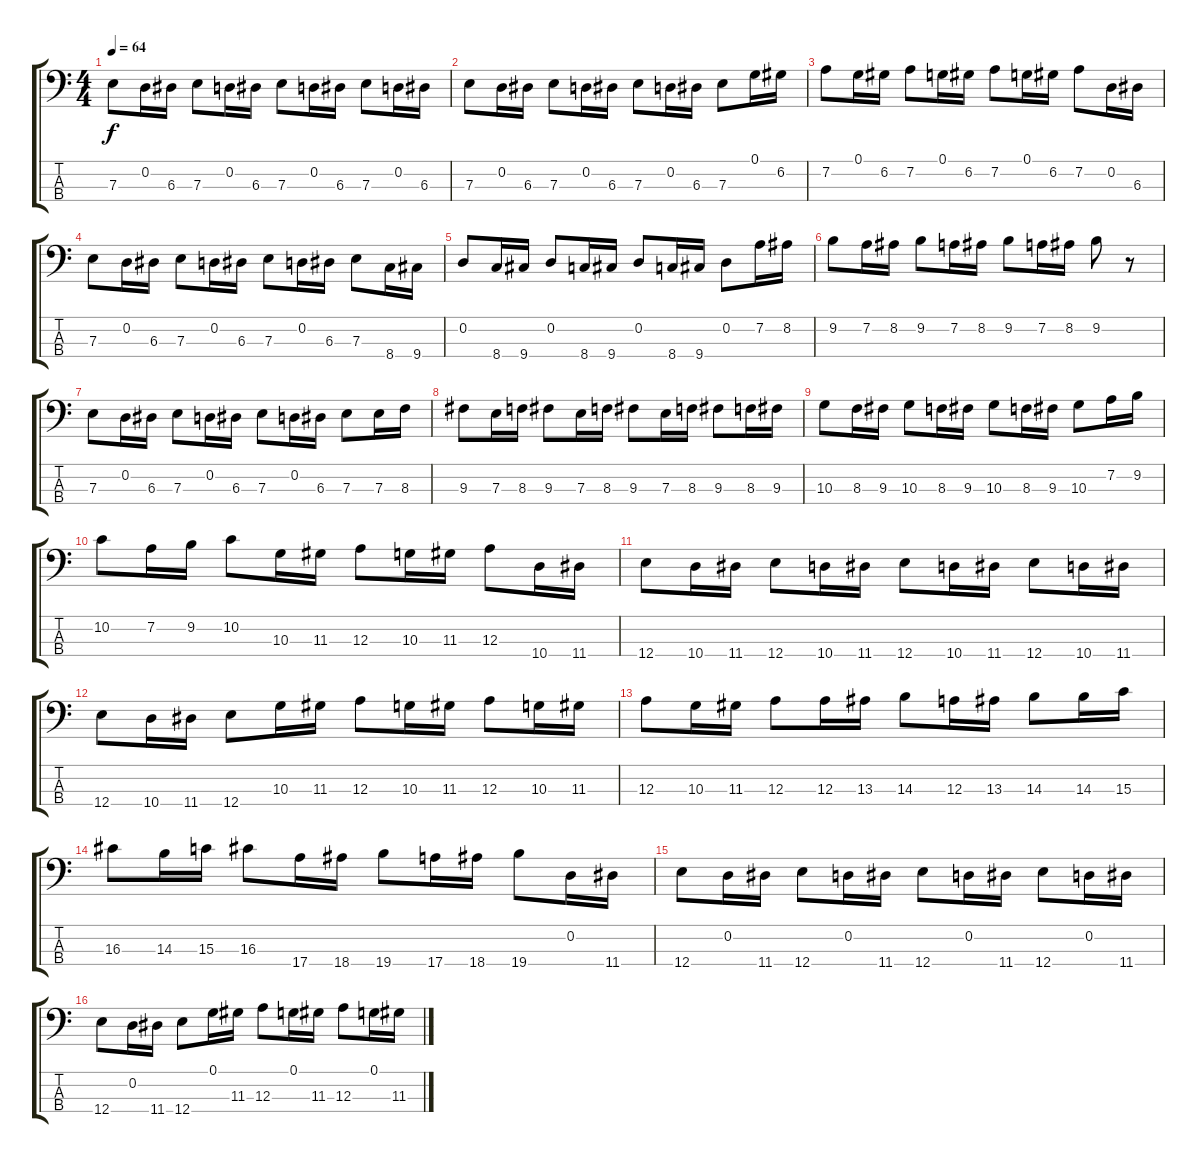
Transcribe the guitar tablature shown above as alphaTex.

\track "" {instrument electricbassfinger}
\staff {score tabs}
\tuning (G2 D2 A1 E1) {hide}
\ts (4 4)
\tempo 64
\clef f4
\ks c
7.3.8{dy f} 0.2.16 6.3.16 7.3.8 0.2.16 6.3.16 7.3.8 0.2.16 6.3.16 7.3.8 0.2.16 6.3.16 |
7.3.8 0.2.16 6.3.16 7.3.8 0.2.16 6.3.16 7.3.8 0.2.16 6.3.16 7.3.8 0.1.16 6.2.16 |
7.2.8 0.1.16 6.2.16 7.2.8 0.1.16 6.2.16 7.2.8 0.1.16 6.2.16 7.2.8 0.2.16 6.3.16 |
7.3.8 0.2.16 6.3.16 7.3.8 0.2.16 6.3.16 7.3.8 0.2.16 6.3.16 7.3.8 8.4.16 9.4.16 |
0.2.8 8.4.16 9.4.16 0.2.8 8.4.16 9.4.16 0.2.8 8.4.16 9.4.16 0.2.8 7.2.16 8.2.16 |
9.2.8 7.2.16 8.2.16 9.2.8 7.2.16 8.2.16 9.2.8 7.2.16 8.2.16 9.2.8 r.8 |
7.3.8 0.2.16 6.3.16 7.3.8 0.2.16 6.3.16 7.3.8 0.2.16 6.3.16 7.3.8 7.3.16 8.3.16 |
9.3.8 7.3.16 8.3.16 9.3.8 7.3.16 8.3.16 9.3.8 7.3.16 8.3.16 9.3.8 8.3.16 9.3.16 |
10.3.8 8.3.16 9.3.16 10.3.8 8.3.16 9.3.16 10.3.8 8.3.16 9.3.16 10.3.8 7.2.16 9.2.16 |
10.2.8 7.2.16 9.2.16 10.2.8 10.3.16 11.3.16 12.3.8 10.3.16 11.3.16 12.3.8 10.4.16 11.4.16 |
12.4.8 10.4.16 11.4.16 12.4.8 10.4.16 11.4.16 12.4.8 10.4.16 11.4.16 12.4.8 10.4.16 11.4.16 |
12.4.8 10.4.16 11.4.16 12.4.8 10.3.16 11.3.16 12.3.8 10.3.16 11.3.16 12.3.8 10.3.16 11.3.16 |
12.3.8 10.3.16 11.3.16 12.3.8 12.3.16 13.3.16 14.3.8 12.3.16 13.3.16 14.3.8 14.3.16 15.3.16 |
16.3.8 14.3.16 15.3.16 16.3.8 17.4.16 18.4.16 19.4.8 17.4.16 18.4.16 19.4.8 0.2.16 11.4.16 |
12.4.8 0.2.16 11.4.16 12.4.8 0.2.16 11.4.16 12.4.8 0.2.16 11.4.16 12.4.8 0.2.16 11.4.16 |
12.4.8 0.2.16 11.4.16 12.4.8 0.1.16 11.3.16 12.3.8 0.1.16 11.3.16 12.3.8 0.1.16 11.3.16
